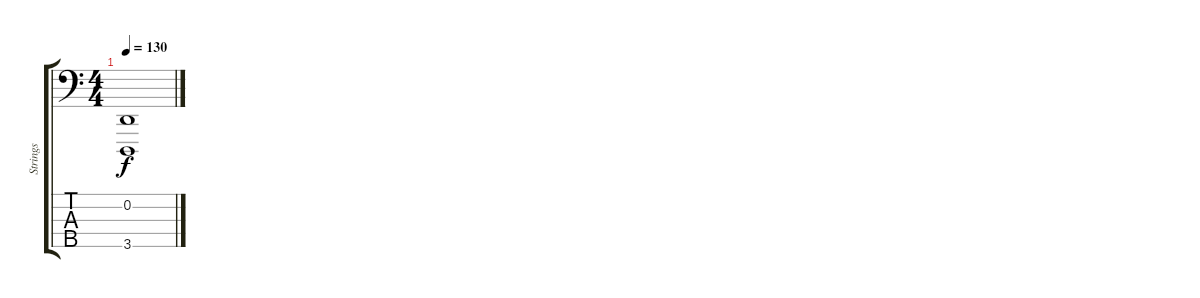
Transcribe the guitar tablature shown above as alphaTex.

\track ("Strings" "Strings") {instrument stringensemble1}
\staff {score tabs}
\tuning (G2 D2 A1 E1 B0) {hide}
\ts (4 4)
\tempo 130
\clef f4
\ks c
(0.2{t} 3.5{t}).1{dy f}
